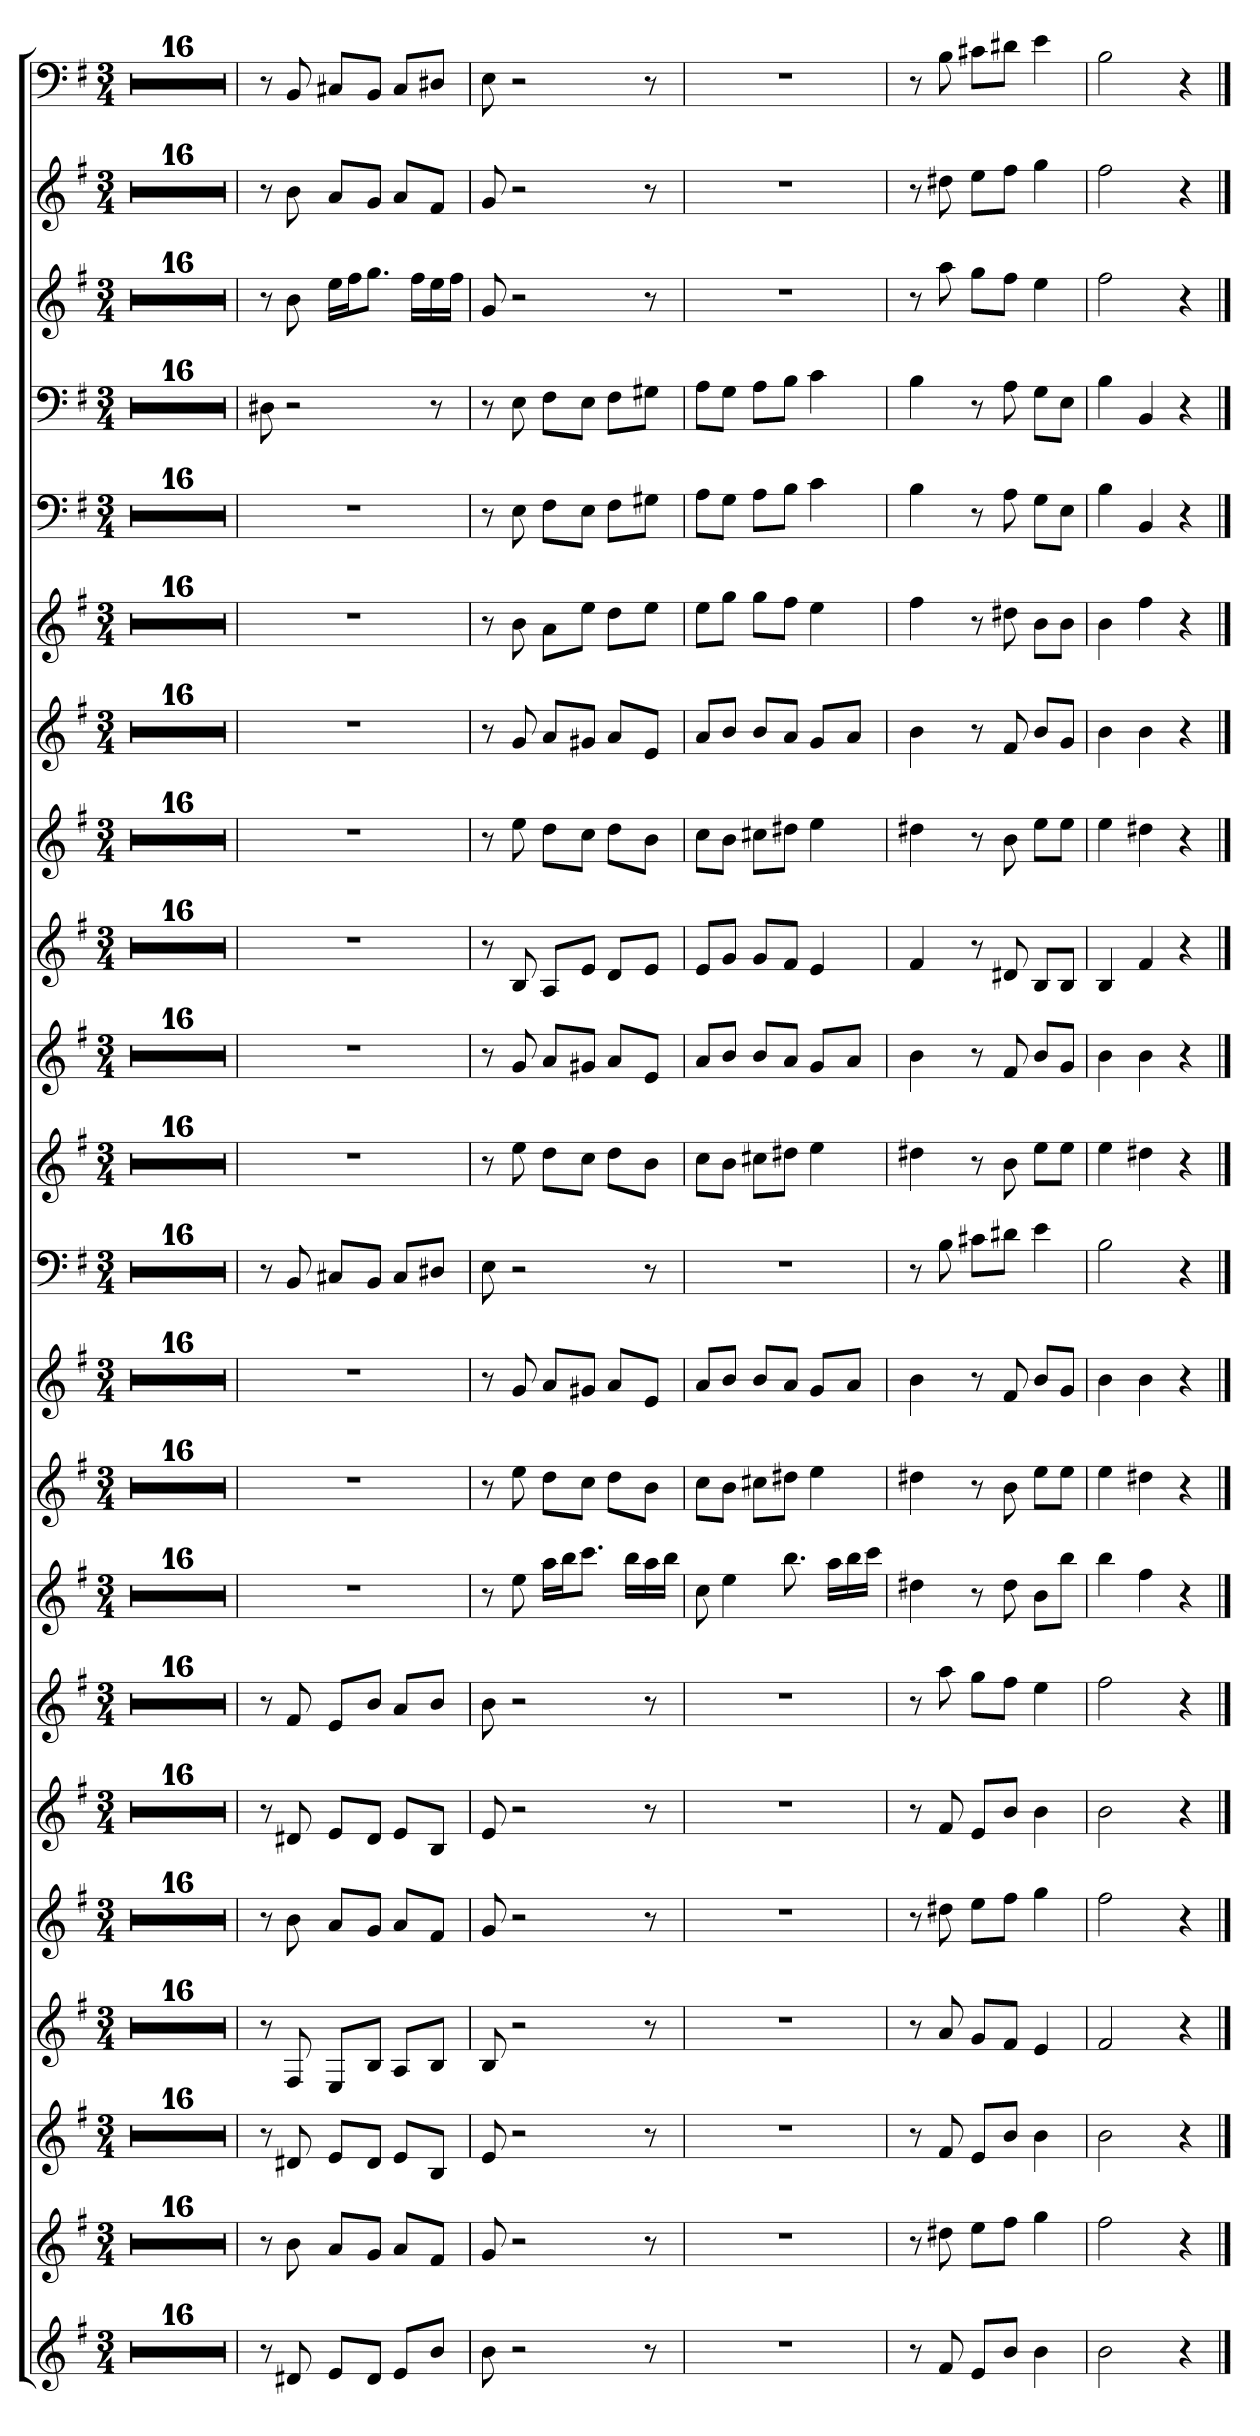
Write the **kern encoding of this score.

**kern	**kern	**kern	**kern	**kern	**kern	**kern	**kern	**kern	**kern	**kern	**kern	**kern	**kern	**kern	**kern	**kern	**kern	**kern	**kern	**kern	**kern
*part22	*part21	*part20	*part19	*part18	*part17	*part16	*part15	*part14	*part13	*part12	*part11	*part10	*part9	*part8	*part7	*part6	*part5	*part4	*part3	*part2	*part1
*staff22	*staff21	*staff20	*staff19	*staff18	*staff17	*staff16	*staff15	*staff14	*staff13	*staff12	*staff11	*staff10	*staff9	*staff8	*staff7	*staff6	*staff5	*staff4	*staff3	*staff2	*staff1
*k[f#]	*k[f#]	*k[f#]	*k[f#]	*k[f#]	*k[f#]	*k[f#]	*k[f#]	*k[f#]	*k[f#]	*k[f#]	*k[f#]	*k[f#]	*k[f#]	*k[f#]	*k[f#]	*k[f#]	*k[f#]	*k[f#]	*k[f#]	*k[f#]	*k[f#]
*e:	*e:	*e:	*e:	*e:	*e:	*e:	*e:	*e:	*e:	*e:	*e:	*e:	*e:	*e:	*e:	*e:	*e:	*e:	*e:	*e:	*e:
*M3/4	*M3/4	*M3/4	*M3/4	*M3/4	*M3/4	*M3/4	*M3/4	*M3/4	*M3/4	*M3/4	*M3/4	*M3/4	*M3/4	*M3/4	*M3/4	*M3/4	*M3/4	*M3/4	*M3/4	*M3/4	*M3/4
=1	=1	=1	=1	=1	=1	=1	=1	=1	=1	=1	=1	=1	=1	=1	=1	=1	=1	=1	=1	=1	=1
2.r	2.r	2.r	2.r	2.r	2.r	2.r	2.r	2.r	2.r	2.r	2.r	2.r	2.r	2.r	2.r	2.r	2.r	2.r	2.r	2.r	2.r
=2	=2	=2	=2	=2	=2	=2	=2	=2	=2	=2	=2	=2	=2	=2	=2	=2	=2	=2	=2	=2	=2
2.r	2.r	2.r	2.r	2.r	2.r	2.r	2.r	2.r	2.r	2.r	2.r	2.r	2.r	2.r	2.r	2.r	2.r	2.r	2.r	2.r	2.r
=3	=3	=3	=3	=3	=3	=3	=3	=3	=3	=3	=3	=3	=3	=3	=3	=3	=3	=3	=3	=3	=3
2.r	2.r	2.r	2.r	2.r	2.r	2.r	2.r	2.r	2.r	2.r	2.r	2.r	2.r	2.r	2.r	2.r	2.r	2.r	2.r	2.r	2.r
=4	=4	=4	=4	=4	=4	=4	=4	=4	=4	=4	=4	=4	=4	=4	=4	=4	=4	=4	=4	=4	=4
2.r	2.r	2.r	2.r	2.r	2.r	2.r	2.r	2.r	2.r	2.r	2.r	2.r	2.r	2.r	2.r	2.r	2.r	2.r	2.r	2.r	2.r
=5	=5	=5	=5	=5	=5	=5	=5	=5	=5	=5	=5	=5	=5	=5	=5	=5	=5	=5	=5	=5	=5
2.r	2.r	2.r	2.r	2.r	2.r	2.r	2.r	2.r	2.r	2.r	2.r	2.r	2.r	2.r	2.r	2.r	2.r	2.r	2.r	2.r	2.r
=6	=6	=6	=6	=6	=6	=6	=6	=6	=6	=6	=6	=6	=6	=6	=6	=6	=6	=6	=6	=6	=6
2.r	2.r	2.r	2.r	2.r	2.r	2.r	2.r	2.r	2.r	2.r	2.r	2.r	2.r	2.r	2.r	2.r	2.r	2.r	2.r	2.r	2.r
=7	=7	=7	=7	=7	=7	=7	=7	=7	=7	=7	=7	=7	=7	=7	=7	=7	=7	=7	=7	=7	=7
2.r	2.r	2.r	2.r	2.r	2.r	2.r	2.r	2.r	2.r	2.r	2.r	2.r	2.r	2.r	2.r	2.r	2.r	2.r	2.r	2.r	2.r
=8	=8	=8	=8	=8	=8	=8	=8	=8	=8	=8	=8	=8	=8	=8	=8	=8	=8	=8	=8	=8	=8
2.r	2.r	2.r	2.r	2.r	2.r	2.r	2.r	2.r	2.r	2.r	2.r	2.r	2.r	2.r	2.r	2.r	2.r	2.r	2.r	2.r	2.r
=9	=9	=9	=9	=9	=9	=9	=9	=9	=9	=9	=9	=9	=9	=9	=9	=9	=9	=9	=9	=9	=9
2.r	2.r	2.r	2.r	2.r	2.r	2.r	2.r	2.r	2.r	2.r	2.r	2.r	2.r	2.r	2.r	2.r	2.r	2.r	2.r	2.r	2.r
=10	=10	=10	=10	=10	=10	=10	=10	=10	=10	=10	=10	=10	=10	=10	=10	=10	=10	=10	=10	=10	=10
2.r	2.r	2.r	2.r	2.r	2.r	2.r	2.r	2.r	2.r	2.r	2.r	2.r	2.r	2.r	2.r	2.r	2.r	2.r	2.r	2.r	2.r
=11	=11	=11	=11	=11	=11	=11	=11	=11	=11	=11	=11	=11	=11	=11	=11	=11	=11	=11	=11	=11	=11
2.r	2.r	2.r	2.r	2.r	2.r	2.r	2.r	2.r	2.r	2.r	2.r	2.r	2.r	2.r	2.r	2.r	2.r	2.r	2.r	2.r	2.r
=12	=12	=12	=12	=12	=12	=12	=12	=12	=12	=12	=12	=12	=12	=12	=12	=12	=12	=12	=12	=12	=12
2.r	2.r	2.r	2.r	2.r	2.r	2.r	2.r	2.r	2.r	2.r	2.r	2.r	2.r	2.r	2.r	2.r	2.r	2.r	2.r	2.r	2.r
=13	=13	=13	=13	=13	=13	=13	=13	=13	=13	=13	=13	=13	=13	=13	=13	=13	=13	=13	=13	=13	=13
2.r	2.r	2.r	2.r	2.r	2.r	2.r	2.r	2.r	2.r	2.r	2.r	2.r	2.r	2.r	2.r	2.r	2.r	2.r	2.r	2.r	2.r
=14	=14	=14	=14	=14	=14	=14	=14	=14	=14	=14	=14	=14	=14	=14	=14	=14	=14	=14	=14	=14	=14
2.r	2.r	2.r	2.r	2.r	2.r	2.r	2.r	2.r	2.r	2.r	2.r	2.r	2.r	2.r	2.r	2.r	2.r	2.r	2.r	2.r	2.r
=15	=15	=15	=15	=15	=15	=15	=15	=15	=15	=15	=15	=15	=15	=15	=15	=15	=15	=15	=15	=15	=15
2.r	2.r	2.r	2.r	2.r	2.r	2.r	2.r	2.r	2.r	2.r	2.r	2.r	2.r	2.r	2.r	2.r	2.r	2.r	2.r	2.r	2.r
=16	=16	=16	=16	=16	=16	=16	=16	=16	=16	=16	=16	=16	=16	=16	=16	=16	=16	=16	=16	=16	=16
2.r	2.r	2.r	2.r	2.r	2.r	2.r	2.r	2.r	2.r	2.r	2.r	2.r	2.r	2.r	2.r	2.r	2.r	2.r	2.r	2.r	2.r
=17	=17	=17	=17	=17	=17	=17	=17	=17	=17	=17	=17	=17	=17	=17	=17	=17	=17	=17	=17	=17	=17
8r	8r	8r	8r	8r	8r	8r	2.r	2.r	2.r	8r	2.r	2.r	2.r	2.r	2.r	2.r	2.r	8D#X	8r	8r	8r
8d#X	8b	8d#X	8F#	8b	8d#X	8f#	.	.	.	8BB	.	.	.	.	.	.	.	2r	8b	8b	8BB
8eL	8aL	8eL	8EL	8aL	8eL	8eL	.	.	.	8C#XL	.	.	.	.	.	.	.	.	16eeLL	8aL	8C#XL
.	.	.	.	.	.	.	.	.	.	.	.	.	.	.	.	.	.	.	16ff#J	.	.
8d#J	8gJ	8d#J	8BJ	8gJ	8d#J	8bJ	.	.	.	8BBJ	.	.	.	.	.	.	.	.	8.ggJ	8gJ	8BBJ
8eL	8aL	8eL	8AL	8aL	8eL	8aL	.	.	.	8C#L	.	.	.	.	.	.	.	.	.	8aL	8C#L
.	.	.	.	.	.	.	.	.	.	.	.	.	.	.	.	.	.	.	16ff#LL	.	.
8bJ	8f#J	8BJ	8BJ	8f#J	8BJ	8bJ	.	.	.	8D#XJ	.	.	.	.	.	.	.	8r	16ee	8f#J	8D#XJ
.	.	.	.	.	.	.	.	.	.	.	.	.	.	.	.	.	.	.	16ff#JJ	.	.
=18	=18	=18	=18	=18	=18	=18	=18	=18	=18	=18	=18	=18	=18	=18	=18	=18	=18	=18	=18	=18	=18
8b	8g	8e	8B	8g	8e	8b	8r	8r	8r	8E	8r	8r	8r	8r	8r	8r	8r	8r	8g	8g	8E
2r	2r	2r	2r	2r	2r	2r	8ee	8ee	8g	2r	8ee	8g	8B	8ee	8g	8b	8E	8E	2r	2r	2r
.	.	.	.	.	.	.	16aaLL	8ddL	8aL	.	8ddL	8aL	8AL	8ddL	8aL	8aL	8F#L	8F#L	.	.	.
.	.	.	.	.	.	.	16bbJ	.	.	.	.	.	.	.	.	.	.	.	.	.	.
.	.	.	.	.	.	.	8.cccJ	8ccJ	8g#XJ	.	8ccJ	8g#XJ	8eJ	8ccJ	8g#XJ	8eeJ	8EJ	8EJ	.	.	.
.	.	.	.	.	.	.	.	8ddL	8aL	.	8ddL	8aL	8dL	8ddL	8aL	8ddL	8F#L	8F#L	.	.	.
.	.	.	.	.	.	.	16bbLL	.	.	.	.	.	.	.	.	.	.	.	.	.	.
8r	8r	8r	8r	8r	8r	8r	16aa	8bJ	8eJ	8r	8bJ	8eJ	8eJ	8bJ	8eJ	8eeJ	8G#XJ	8G#XJ	8r	8r	8r
.	.	.	.	.	.	.	16bbJJ	.	.	.	.	.	.	.	.	.	.	.	.	.	.
=19	=19	=19	=19	=19	=19	=19	=19	=19	=19	=19	=19	=19	=19	=19	=19	=19	=19	=19	=19	=19	=19
2.r	2.r	2.r	2.r	2.r	2.r	2.r	8cc	8ccL	8aL	2.r	8ccL	8aL	8eL	8ccL	8aL	8eeL	8AL	8AL	2.r	2.r	2.r
.	.	.	.	.	.	.	4ee	8bJ	8bJ	.	8bJ	8bJ	8gJ	8bJ	8bJ	8ggJ	8GJ	8GJ	.	.	.
.	.	.	.	.	.	.	.	8cc#XL	8bL	.	8cc#XL	8bL	8gL	8cc#XL	8bL	8ggL	8AL	8AL	.	.	.
.	.	.	.	.	.	.	8.bb	8dd#XJ	8aJ	.	8dd#XJ	8aJ	8f#J	8dd#XJ	8aJ	8ff#J	8BJ	8BJ	.	.	.
.	.	.	.	.	.	.	.	4ee	8gL	.	4ee	8gL	4e	4ee	8gL	4ee	4c	4c	.	.	.
.	.	.	.	.	.	.	16aaLL	.	.	.	.	.	.	.	.	.	.	.	.	.	.
.	.	.	.	.	.	.	16bb	.	8aJ	.	.	8aJ	.	.	8aJ	.	.	.	.	.	.
.	.	.	.	.	.	.	16cccJJ	.	.	.	.	.	.	.	.	.	.	.	.	.	.
=20	=20	=20	=20	=20	=20	=20	=20	=20	=20	=20	=20	=20	=20	=20	=20	=20	=20	=20	=20	=20	=20
8r	8r	8r	8r	8r	8r	8r	4dd#X	4dd#X	4b	8r	4dd#X	4b	4f#	4dd#X	4b	4ff#	4B	4B	8r	8r	8r
8f#	8dd#X	8f#	8a	8dd#X	8f#	8aa	.	.	.	8B	.	.	.	.	.	.	.	.	8aa	8dd#X	8B
8eL	8eeL	8eL	8gL	8eeL	8eL	8ggL	8r	8r	8r	8c#XL	8r	8r	8r	8r	8r	8r	8r	8r	8ggL	8eeL	8c#XL
8bJ	8ff#J	8bJ	8f#J	8ff#J	8bJ	8ff#J	8dd#	8b	8f#	8d#XJ	8b	8f#	8d#X	8b	8f#	8dd#X	8A	8A	8ff#J	8ff#J	8d#XJ
4b	4gg	4b	4e	4gg	4b	4ee	8bL	8eeL	8bL	4e	8eeL	8bL	8BL	8eeL	8bL	8bL	8GL	8GL	4ee	4gg	4e
.	.	.	.	.	.	.	8bbJ	8eeJ	8gJ	.	8eeJ	8gJ	8BJ	8eeJ	8gJ	8bJ	8EJ	8EJ	.	.	.
=21	=21	=21	=21	=21	=21	=21	=21	=21	=21	=21	=21	=21	=21	=21	=21	=21	=21	=21	=21	=21	=21
2b	2ff#	2b	2f#	2ff#	2b	2ff#	4bb	4ee	4b	2B	4ee	4b	4B	4ee	4b	4b	4B	4B	2ff#	2ff#	2B
.	.	.	.	.	.	.	4ff#	4dd#X	4b	.	4dd#X	4b	4f#	4dd#X	4b	4ff#	4BB	4BB	.	.	.
4r	4r	4r	4r	4r	4r	4r	4r	4r	4r	4r	4r	4r	4r	4r	4r	4r	4r	4r	4r	4r	4r
==	==	==	==	==	==	==	==	==	==	==	==	==	==	==	==	==	==	==	==	==	==
*-	*-	*-	*-	*-	*-	*-	*-	*-	*-	*-	*-	*-	*-	*-	*-	*-	*-	*-	*-	*-	*-
